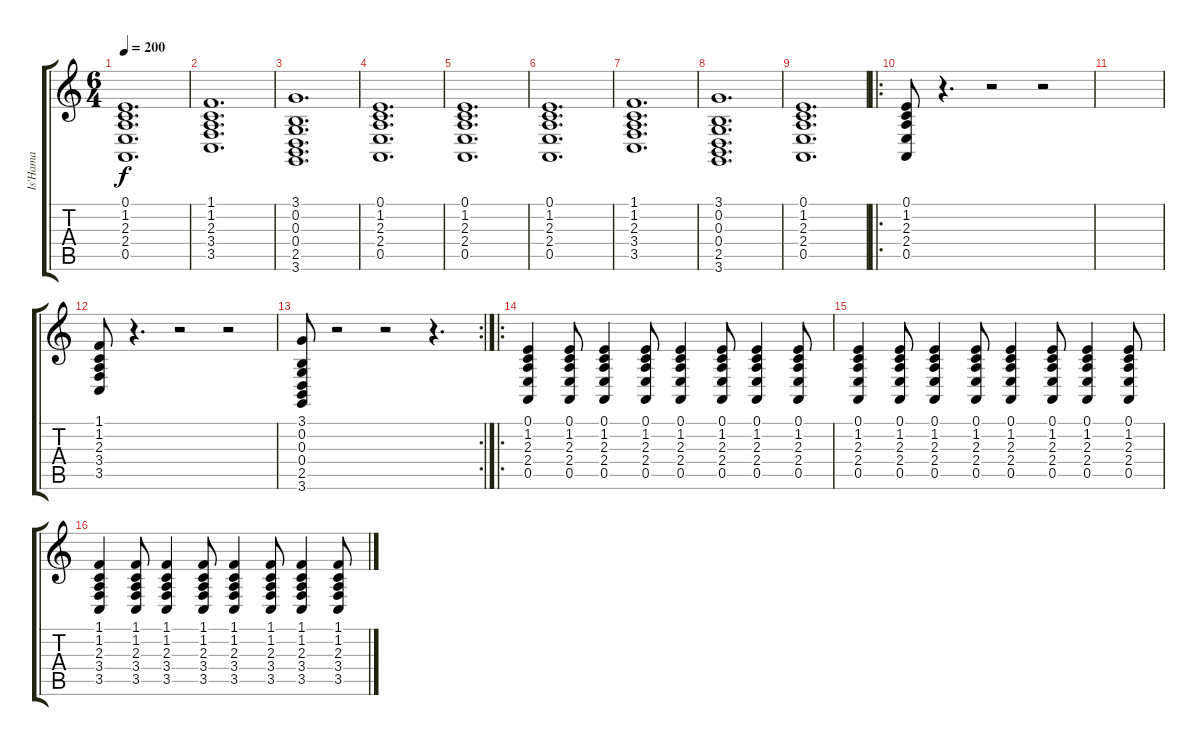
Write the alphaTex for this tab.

\track ("Is'Hama" "Is'Hama") {instrument churchorgan}
\staff {score tabs}
\tuning (E4 B3 G3 D3 A2 E2) {hide}
\ts (6 4)
\tempo 200
\clef g2
\ks c
(0.1 1.2 2.3 2.4 0.5).1{d dy f} |
(1.1 1.2 2.3 3.4 3.5).1{d} |
(3.1 0.2 0.3 0.4 2.5 3.6).1{d} |
(0.1 1.2 2.3 2.4 0.5).1{d} |
(0.1 1.2 2.3 2.4 0.5).1{d} |
(0.1 1.2 2.3 2.4 0.5).1{d} |
(1.1 1.2 2.3 3.4 3.5).1{d} |
(3.1 0.2 0.3 0.4 2.5 3.6).1{d} |
(0.1 1.2 2.3 2.4 0.5).1{d} |
\ro
(0.1 1.2 2.3 2.4 0.5).8 r.4{d} r.2 r.2 |
|
(1.1 1.2 2.3 3.4 3.5).8 r.4{d} r.2 r.2 |
\rc 2
(3.1 0.2 0.3 0.4 2.5 3.6).8 r.2 r.2 r.4{d} |
\ro
(0.1 1.2 2.3 2.4 0.5).4 (0.1 1.2 2.3 2.4 0.5).8 (0.1 1.2 2.3 2.4 0.5).4 (0.1 1.2 2.3 2.4 0.5).8 (0.1 1.2 2.3 2.4 0.5).4 (0.1 1.2 2.3 2.4 0.5).8 (0.1 1.2 2.3 2.4 0.5).4 (0.1 1.2 2.3 2.4 0.5).8 |
(0.1 1.2 2.3 2.4 0.5).4 (0.1 1.2 2.3 2.4 0.5).8 (0.1 1.2 2.3 2.4 0.5).4 (0.1 1.2 2.3 2.4 0.5).8 (0.1 1.2 2.3 2.4 0.5).4 (0.1 1.2 2.3 2.4 0.5).8 (0.1 1.2 2.3 2.4 0.5).4 (0.1 1.2 2.3 2.4 0.5).8 |
(1.1 1.2 2.3 3.4 3.5).4 (1.1 1.2 2.3 3.4 3.5).8 (1.1 1.2 2.3 3.4 3.5).4 (1.1 1.2 2.3 3.4 3.5).8 (1.1 1.2 2.3 3.4 3.5).4 (1.1 1.2 2.3 3.4 3.5).8 (1.1 1.2 2.3 3.4 3.5).4 (1.1 1.2 2.3 3.4 3.5).8
